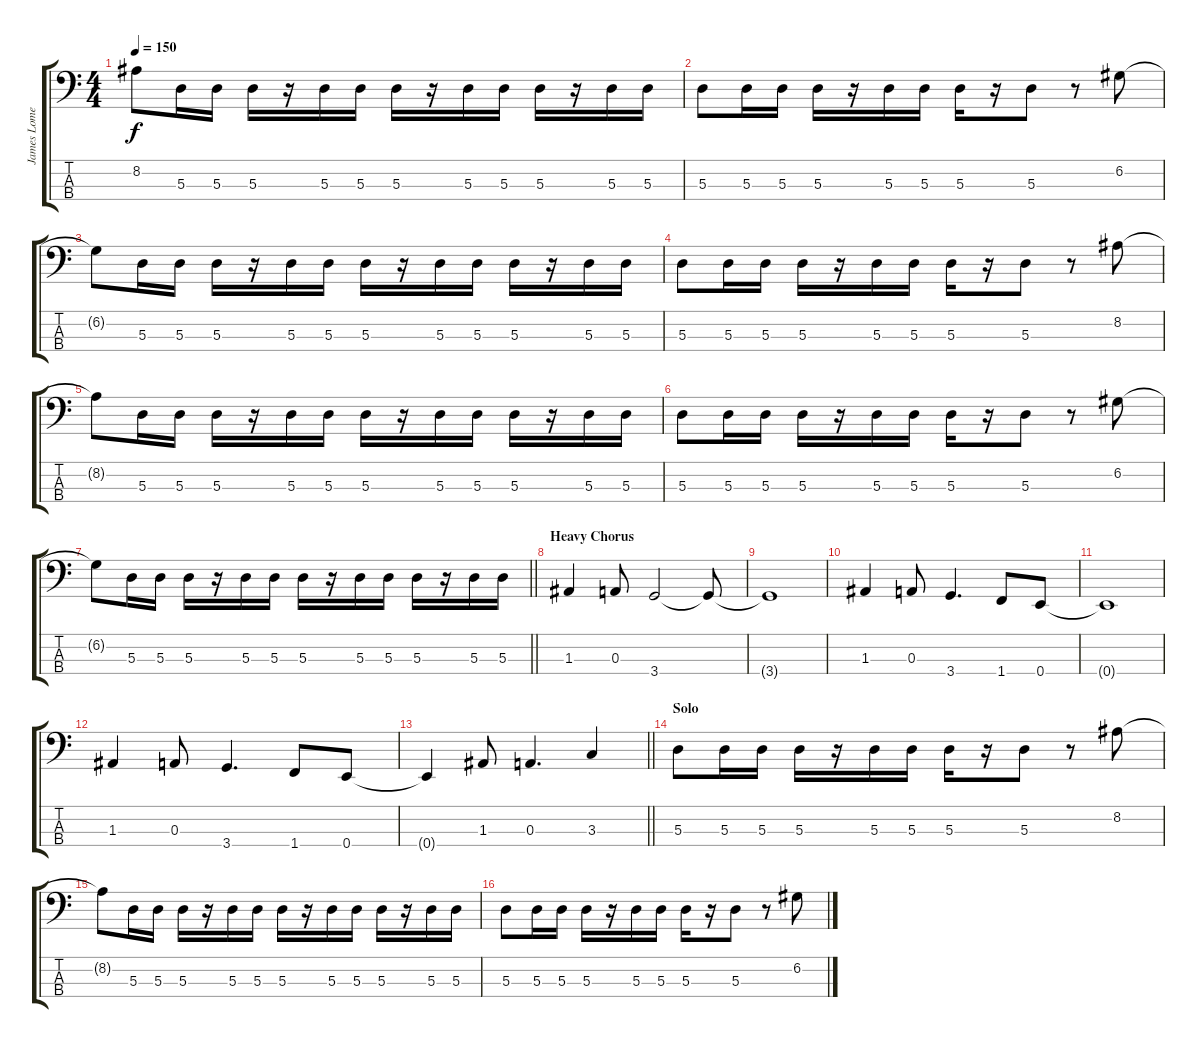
\track ("James Lomenzo" "James Lome") {instrument electricbasspick}
\staff {score tabs}
\tuning (G2 D2 A1 E1) {hide}
\ts (4 4)
\tempo 150
\clef f4
\ks c
8.2{t}.8{dy f} 5.3.16 5.3.16 5.3.16 r.16 5.3.16 5.3.16 5.3.16 r.16 5.3.16 5.3.16 5.3.16 r.16 5.3.16 5.3.16 |
5.3.8 5.3.16 5.3.16 5.3.16 r.16 5.3.16 5.3.16 5.3.16 r.16 5.3.8 r.8 6.2.8 |
6.2{t}.8 5.3.16 5.3.16 5.3.16 r.16 5.3.16 5.3.16 5.3.16 r.16 5.3.16 5.3.16 5.3.16 r.16 5.3.16 5.3.16 |
5.3.8 5.3.16 5.3.16 5.3.16 r.16 5.3.16 5.3.16 5.3.16 r.16 5.3.8 r.8 8.2.8 |
8.2{t}.8 5.3.16 5.3.16 5.3.16 r.16 5.3.16 5.3.16 5.3.16 r.16 5.3.16 5.3.16 5.3.16 r.16 5.3.16 5.3.16 |
5.3.8 5.3.16 5.3.16 5.3.16 r.16 5.3.16 5.3.16 5.3.16 r.16 5.3.8 r.8 6.2.8 |
\barLineRight lightlight
6.2{t}.8 5.3.16 5.3.16 5.3.16 r.16 5.3.16 5.3.16 5.3.16 r.16 5.3.16 5.3.16 5.3.16 r.16 5.3.16 5.3.16 |
\section ("" "Heavy Chorus")
1.3.4 0.3.8 3.4.2 3.4{t}.8 |
3.4{t}.1 |
1.3.4 0.3.8 3.4.4{d} 1.4.8 0.4.8 |
0.4{t}.1 |
1.3.4 0.3.8 3.4.4{d} 1.4.8 0.4.8 |
\barLineRight lightlight
0.4{t}.4 1.3.8 0.3.4{d} 3.3.4 |
\section ("" "Solo")
5.3.8 5.3.16 5.3.16 5.3.16 r.16 5.3.16 5.3.16 5.3.16 r.16 5.3.8 r.8 8.2.8 |
8.2{t}.8 5.3.16 5.3.16 5.3.16 r.16 5.3.16 5.3.16 5.3.16 r.16 5.3.16 5.3.16 5.3.16 r.16 5.3.16 5.3.16 |
5.3.8 5.3.16 5.3.16 5.3.16 r.16 5.3.16 5.3.16 5.3.16 r.16 5.3.8 r.8 6.2.8
